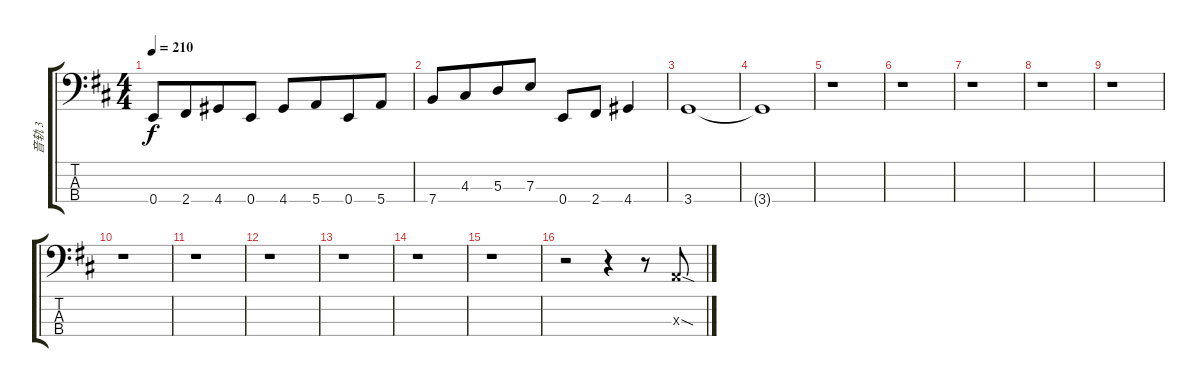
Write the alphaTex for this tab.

\track ("音轨 3" "音轨 3") {instrument electricbassfinger}
\staff {score tabs}
\tuning (G2 D2 A1 E1) {hide}
\ts (4 4)
\tempo 210
\clef f4
\ks d
0.4.8{dy f} 2.4.8{beam merge} 4.4.8 0.4.8 4.4.8 5.4.8{beam merge} 0.4.8 5.4.8 |
7.4.8{beam Up} 4.3.8{beam Up beam merge} 5.3.8{beam Up} 7.3.8{beam Up} 0.4.8 2.4.8 4.4.4 |
3.4.1 |
3.4{t}.1 |
r.1 |
r.1 |
r.1 |
r.1 |
r.1 |
r.1 |
r.1 |
r.1 |
r.1 |
r.1 |
r.1 |
r.2 r.4 r.8 0.3{sod x}.8
